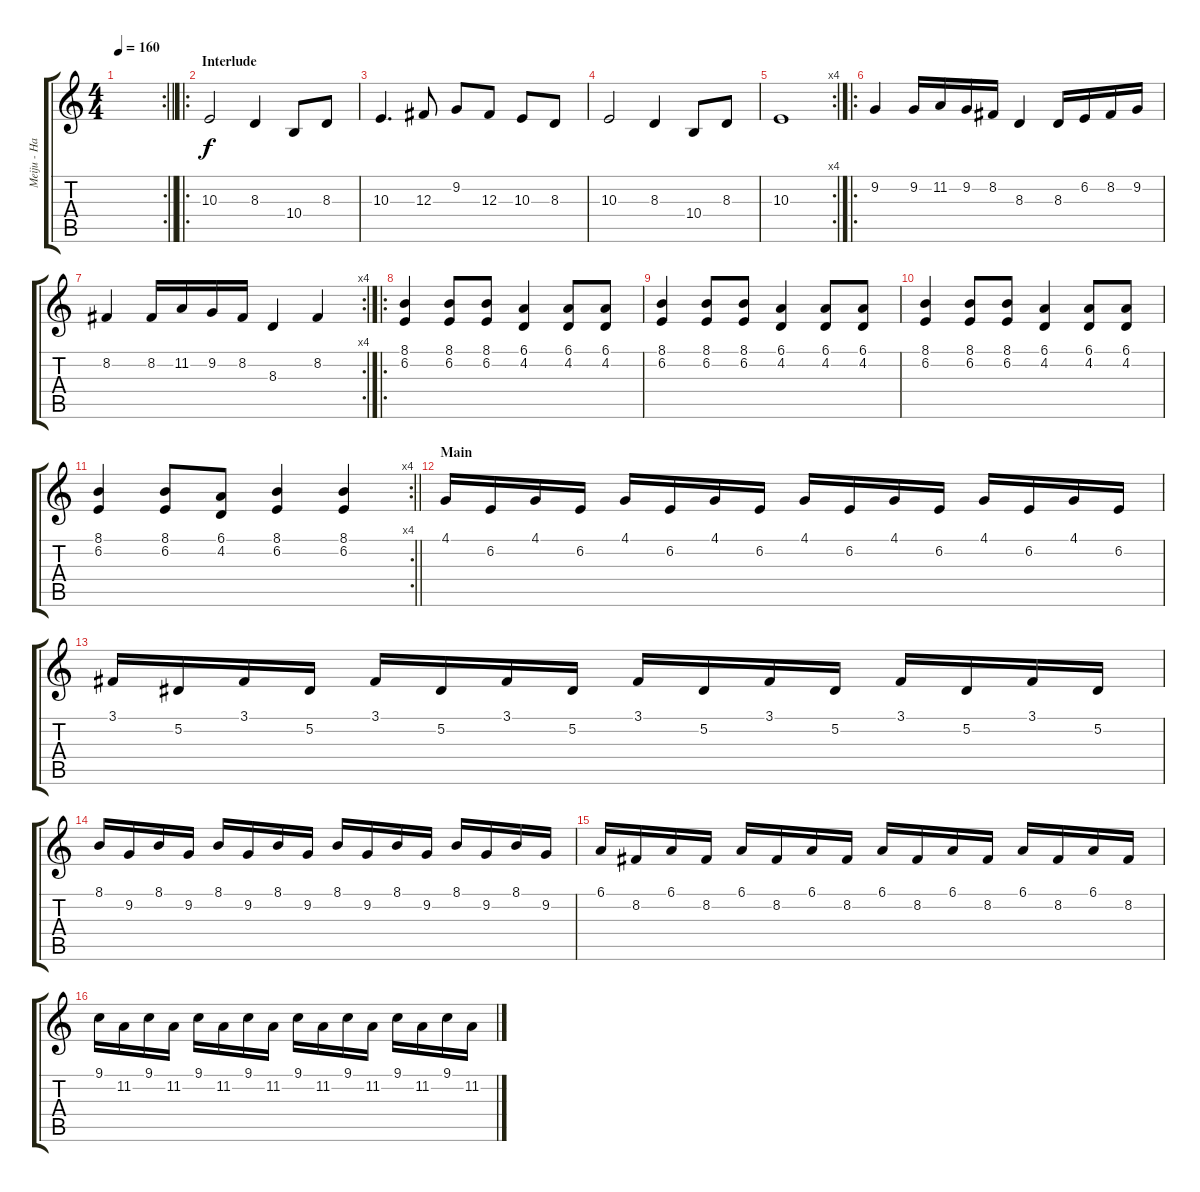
\track ("Meiju - Hard Synth" "Meiju - Ha") {instrument lead2sawtooth}
\staff {score tabs}
\tuning (Eb4 Bb3 Gb3 Db3 Ab2 Eb2) {hide}
\rc 2
\ts (4 4)
\tempo 160
\clef g2
\barLineRight lightlight
\ks c
|
\ro
\section ("" "Interlude")
10.3.2 8.3.4 10.4.8 8.3.8 |
10.3.4{d} 12.3.8 9.2.8 12.3.8 10.3.8 8.3.8 |
10.3.2 8.3.4 10.4.8 8.3.8 |
\rc 4
10.3.1 |
\ro
9.2.4 9.2.16 11.2.16 9.2.16 8.2.16 8.3.4 8.3.16 6.2.16 8.2.16 9.2.16 |
\rc 4
8.2.4 8.2.16 11.2.16 9.2.16 8.2.16 8.3.4 8.2.4 |
\ro
(8.1 6.2).4 (8.1 6.2).8 (8.1 6.2).8 (6.1 4.2).4 (6.1 4.2).8 (6.1 4.2).8 |
(8.1 6.2).4 (8.1 6.2).8 (8.1 6.2).8 (6.1 4.2).4 (6.1 4.2).8 (6.1 4.2).8 |
(8.1 6.2).4 (8.1 6.2).8 (8.1 6.2).8 (6.1 4.2).4 (6.1 4.2).8 (6.1 4.2).8 |
\rc 4
\barLineRight lightlight
(8.1 6.2).4 (8.1 6.2).8 (6.1 4.2).8 (8.1 6.2).4 (8.1 6.2).4 |
\section ("" "Main")
4.1.16 6.2.16 4.1.16 6.2.16 4.1.16 6.2.16 4.1.16 6.2.16 4.1.16 6.2.16 4.1.16 6.2.16 4.1.16 6.2.16 4.1.16 6.2.16 |
3.1.16 5.2.16 3.1.16 5.2.16 3.1.16 5.2.16 3.1.16 5.2.16 3.1.16 5.2.16 3.1.16 5.2.16 3.1.16 5.2.16 3.1.16 5.2.16 |
8.1.16 9.2.16 8.1.16 9.2.16 8.1.16 9.2.16 8.1.16 9.2.16 8.1.16 9.2.16 8.1.16 9.2.16 8.1.16 9.2.16 8.1.16 9.2.16 |
6.1.16 8.2.16 6.1.16 8.2.16 6.1.16 8.2.16 6.1.16 8.2.16 6.1.16 8.2.16 6.1.16 8.2.16 6.1.16 8.2.16 6.1.16 8.2.16 |
9.1.16 11.2.16 9.1.16 11.2.16 9.1.16 11.2.16 9.1.16 11.2.16 9.1.16 11.2.16 9.1.16 11.2.16 9.1.16 11.2.16 9.1.16 11.2.16
